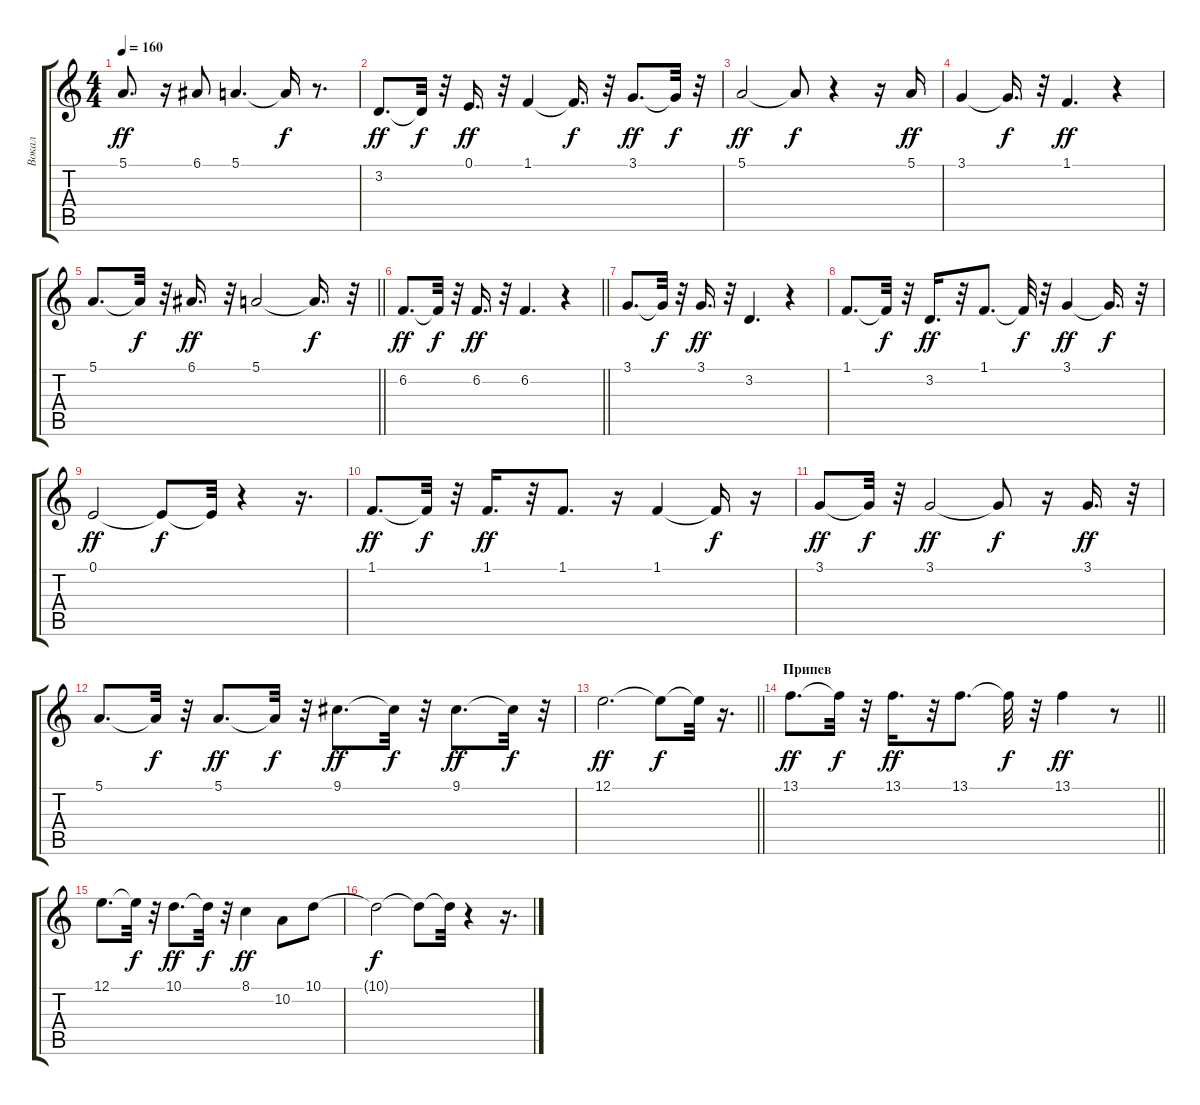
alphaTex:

\track ("Вокал" "Вокал") {instrument flute}
\staff {score tabs}
\tuning (E4 B3 G3 D3 A2 E2) {hide}
\ts (4 4)
\tempo 160
\clef g2
\ks c
5.1.8{d dy ff} r.16 6.1.8 5.1.4{d} 5.1{t}.16{dy f} r.8{d} |
3.2.8{d dy ff} 3.2{t}.32{dy f} r.32 0.1.16{d dy ff} r.32 1.1.4 1.1{t}.16{d dy f} r.32 3.1.8{d dy ff} 3.1{t}.32{dy f} r.32 |
5.1.2{dy ff} 5.1{t}.8{dy f} r.4 r.16 5.1.16{dy ff} |
3.1.4 3.1{t}.16{d dy f} r.32 1.1.4{d dy ff} r.4 |
\barLineRight lightlight
5.1.8{d} 5.1{t}.32{dy f} r.32 6.1.16{d dy ff} r.32 5.1.2 5.1{t}.16{d dy f} r.32 |
\section ("" " ")
\barLineRight lightlight
6.2.8{d dy ff} 6.2{t}.32{dy f} r.32 6.2.16{d dy ff} r.32 6.2.4{d} r.4 |
3.1.8{d} 3.1{t}.32{dy f} r.32 3.1.16{d dy ff} r.32 3.2.4{d} r.4 |
1.1.8{d} 1.1{t}.32{dy f} r.32 3.2.16{d dy ff} r.32 1.1.8{d} 1.1{t}.32{dy f} r.32 3.1.4{dy ff} 3.1{t}.16{d dy f} r.32 |
0.1.2{dy ff} 0.1{t}.8{dy f} 0.1{t}.32 r.4 r.16{d} |
1.1.8{d dy ff} 1.1{t}.32{dy f} r.32 1.1.16{d dy ff} r.32 1.1.8{d} r.16 1.1.4 1.1{t}.16{dy f} r.16 |
3.1.8{dy ff} 3.1{t}.32{dy f} r.32 3.1.2{dy ff} 3.1{t}.8{dy f} r.16 3.1.16{d dy ff} r.32 |
5.1.8{d} 5.1{t}.32{dy f} r.32 5.1.8{d dy ff} 5.1{t}.32{dy f} r.32 9.1.8{d dy ff} 9.1{t}.32{dy f} r.32 9.1.8{d dy ff} 9.1{t}.32{dy f} r.32 |
\barLineRight lightlight
12.1.2{d dy ff} 12.1{t}.8{dy f} 12.1{t}.32 r.16{d} |
\section ("" "Припев")
\barLineRight lightlight
13.1.8{d dy ff} 13.1{t}.32{dy f} r.32 13.1.16{d dy ff} r.32 13.1.8{d} 13.1{t}.32{dy f} r.32 13.1.4{dy ff} r.8 |
12.1.8{d} 12.1{t}.32{dy f} r.32 10.1.8{d dy ff} 10.1{t}.32{dy f} r.32 8.1.4{dy ff} 10.2.8 10.1.8 |
10.1{t}.2{dy f} 10.1{t}.8 10.1{t}.32 r.4 r.16{d}
